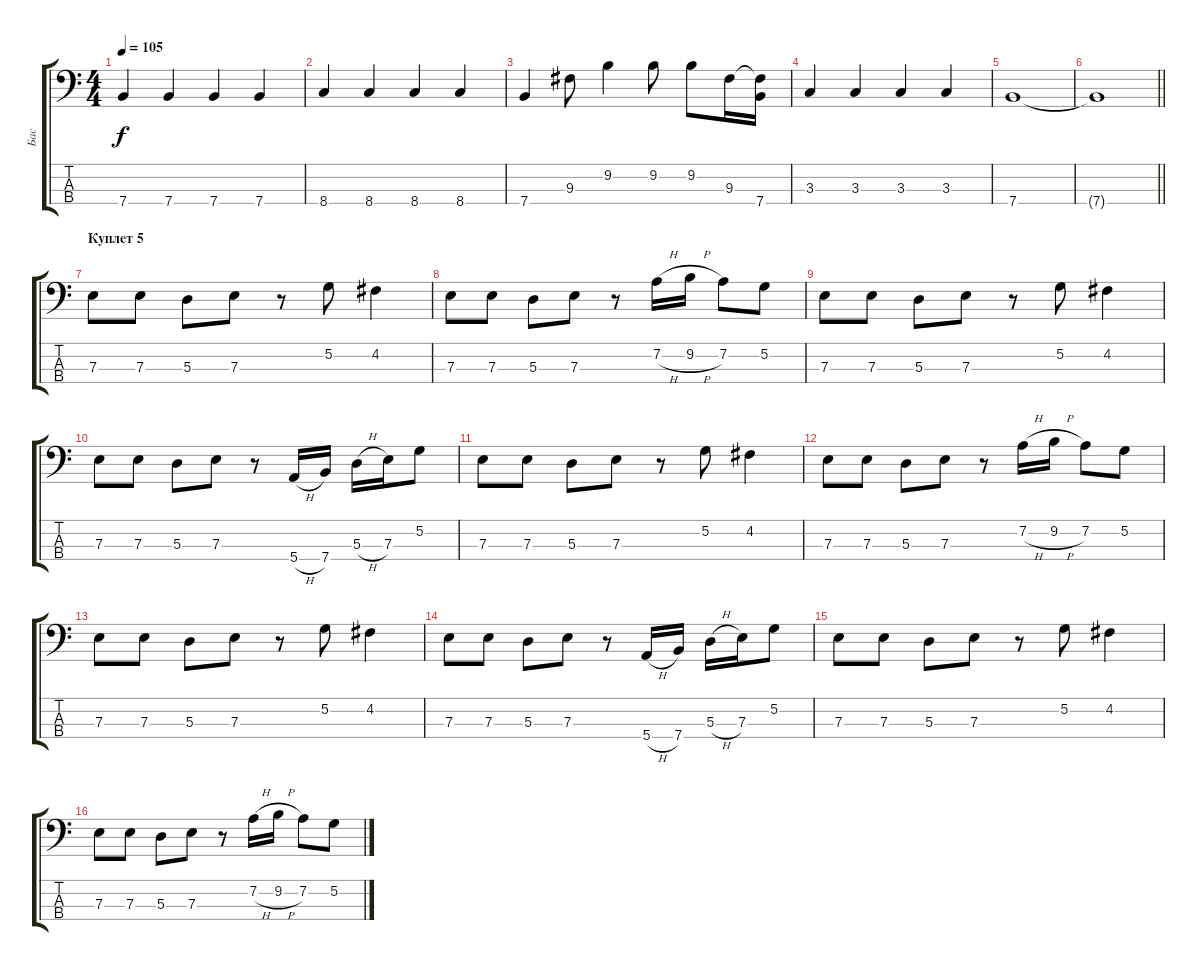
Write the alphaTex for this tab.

\track ("Бас" "Бас") {instrument electricbassfinger}
\staff {score tabs}
\tuning (G2 D2 A1 E1) {hide}
\ts (4 4)
\tempo 105
\clef f4
\ks c
7.4.4{dy f} 7.4.4 7.4.4 7.4.4 |
8.4.4 8.4.4 8.4.4 8.4.4 |
7.4.4 9.3.8 9.2.4 9.2.8 9.2.8 9.3.16 (9.3{t} 7.4).16 |
3.3.4 3.3.4 3.3.4 3.3.4 |
7.4.1 |
\barLineRight lightlight
7.4{t}.1 |
\section ("" "Куплет 5")
7.3.8 7.3.8 5.3.8 7.3.8 r.8 5.2.8 4.2.4 |
7.3.8 7.3.8 5.3.8 7.3.8 r.8 7.2{h}.16 9.2{h}.16 7.2.8 5.2.8 |
7.3.8 7.3.8 5.3.8 7.3.8 r.8 5.2.8 4.2.4 |
7.3.8 7.3.8 5.3.8 7.3.8 r.8 5.4{h}.16 7.4.16 5.3{h}.16 7.3.16 5.2.8 |
7.3.8 7.3.8 5.3.8 7.3.8 r.8 5.2.8 4.2.4 |
7.3.8 7.3.8 5.3.8 7.3.8 r.8 7.2{h}.16 9.2{h}.16 7.2.8 5.2.8 |
7.3.8 7.3.8 5.3.8 7.3.8 r.8 5.2.8 4.2.4 |
7.3.8 7.3.8 5.3.8 7.3.8 r.8 5.4{h}.16 7.4.16 5.3{h}.16 7.3.16 5.2.8 |
7.3.8 7.3.8 5.3.8 7.3.8 r.8 5.2.8 4.2.4 |
7.3.8 7.3.8 5.3.8 7.3.8 r.8 7.2{h}.16 9.2{h}.16 7.2.8 5.2.8
